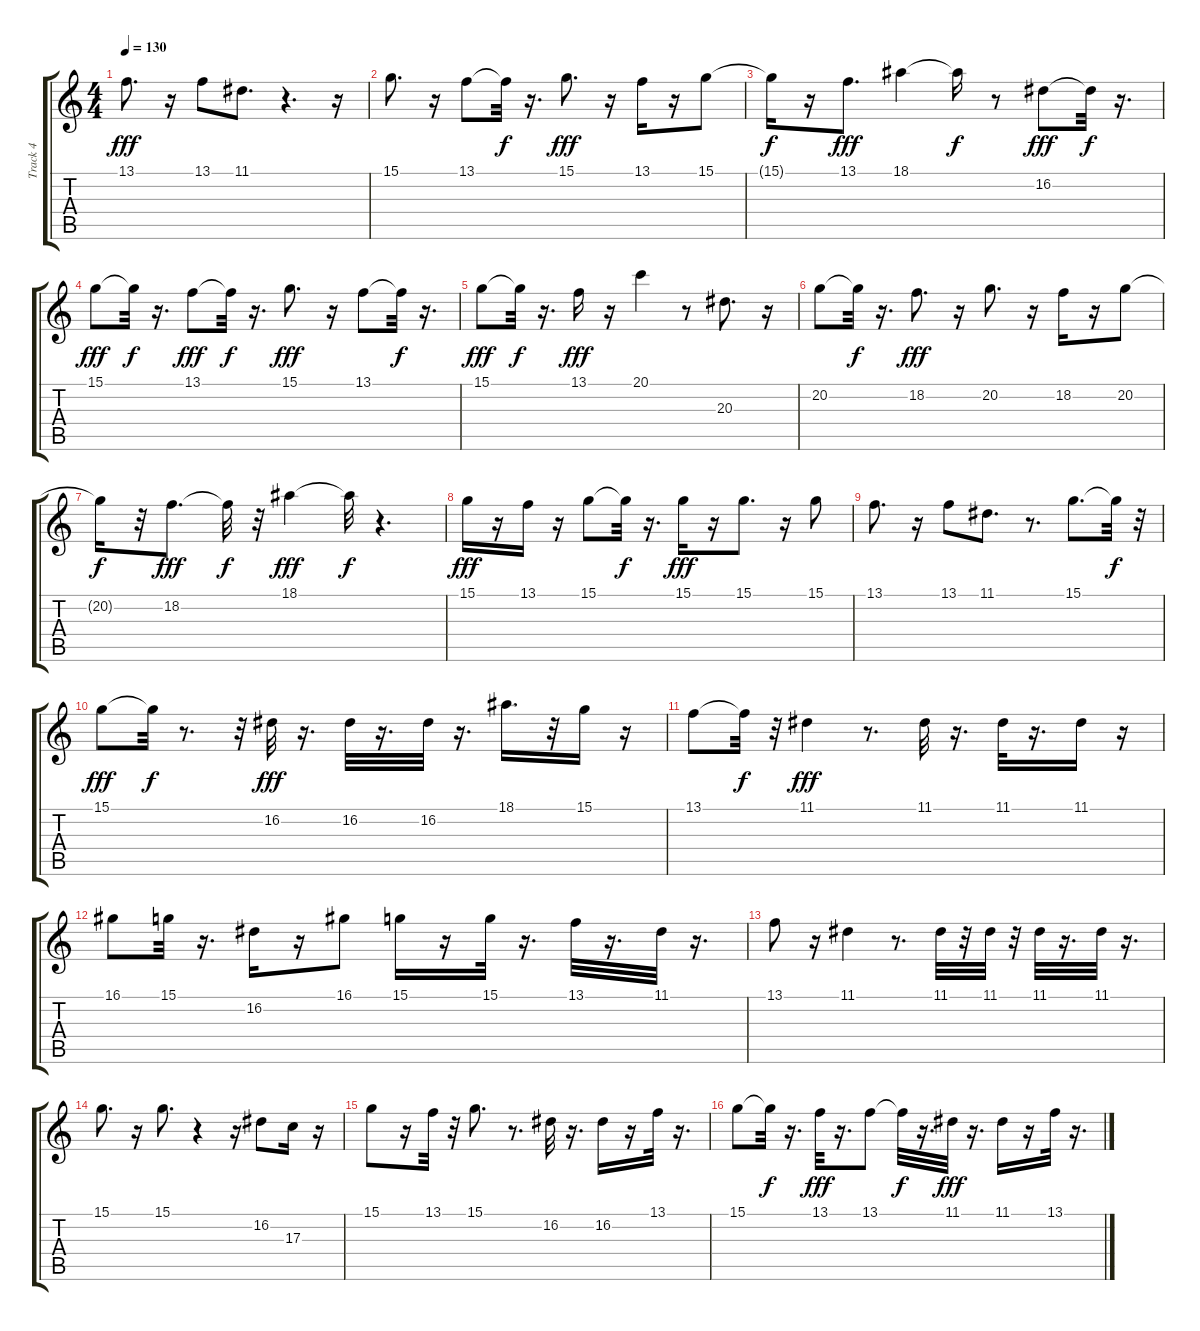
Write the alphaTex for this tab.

\track ("Track 4" "Track 4") {instrument lead3calliope}
\staff {score tabs}
\tuning (E4 B3 G3 D3 A2 E2) {hide}
\ts (4 4)
\tempo 130
\clef g2
\ks c
13.1.8{d dy fff} r.16 13.1.8 11.1.8{d} r.4{d} r.16 |
15.1.8{d} r.16 13.1.8 13.1{t}.32{dy f} r.16{d} 15.1.8{d dy fff} r.16 13.1.16 r.16 15.1.8 |
15.1{t}.16{dy f} r.16 13.1.8{d dy fff} 18.1.4 18.1{t}.16{dy f} r.8 16.2.8{dy fff} 16.2{t}.32{dy f} r.16{d} |
15.1.8{dy fff} 15.1{t}.32{dy f} r.16{d} 13.1.8{dy fff} 13.1{t}.32{dy f} r.16{d} 15.1.8{d dy fff} r.16 13.1.8 13.1{t}.32{dy f} r.16{d} |
15.1.8{dy fff} 15.1{t}.32{dy f} r.16{d} 13.1.16{dy fff} r.16 20.1.4 r.8 20.3.8{d} r.16 |
20.2.8 20.2{t}.32{dy f} r.16{d} 18.2.8{d dy fff} r.16 20.2.8{d} r.16 18.2.16 r.16 20.2.8 |
20.2{t}.16{dy f} r.32 18.2.8{d dy fff} 18.2{t}.32{dy f} r.32 18.1.4{dy fff} 18.1{t}.32{dy f} r.4{d} |
15.1.16{dy fff} r.16 13.1.16 r.16 15.1.8 15.1{t}.32{dy f} r.16{d} 15.1.16{dy fff} r.16 15.1.8{d} r.16 15.1.8 |
13.1.8{d} r.16 13.1.8 11.1.8{d} r.8{d} 15.1.8{d} 15.1{t}.32{dy f} r.32 |
15.1.8{dy fff} 15.1{t}.32{dy f} r.8{d} r.32 16.2.32{dy fff} r.16{d} 16.2.32 r.16{d} 16.2.32 r.16{d} 18.1.16{d} r.32 15.1.16 r.16 |
13.1.8 13.1{t}.32{dy f} r.32 11.1.4{dy fff} r.8{d} 11.1.32 r.16{d} 11.1.32 r.16{d} 11.1.16 r.16 |
16.1.8 15.1.32 r.16{d} 16.2.16 r.16 16.1.8 15.1.16 r.16 15.1.32 r.16{d} 13.1.32 r.16{d} 11.1.32 r.16{d} |
13.1.8 r.16 11.1.4 r.8{d} 11.1.32 r.32 11.1.32 r.32 11.1.32 r.16{d} 11.1.32 r.16{d} |
15.1.8{d} r.16 15.1.8{d} r.4 r.16 16.2.8 17.3.16 r.16 |
15.1.8 r.16 13.1.32 r.32 15.1.8{d} r.8{d} 16.2.32 r.16{d} 16.2.16 r.16 13.1.32 r.16{d} |
15.1.8 15.1{t}.32{dy f} r.16{d} 13.1.32{dy fff} r.16{d} 13.1.8 13.1{t}.32{dy f} r.16{d} 11.1.32{dy fff} r.16{d} 11.1.16 r.16 13.1.32 r.16{d}
